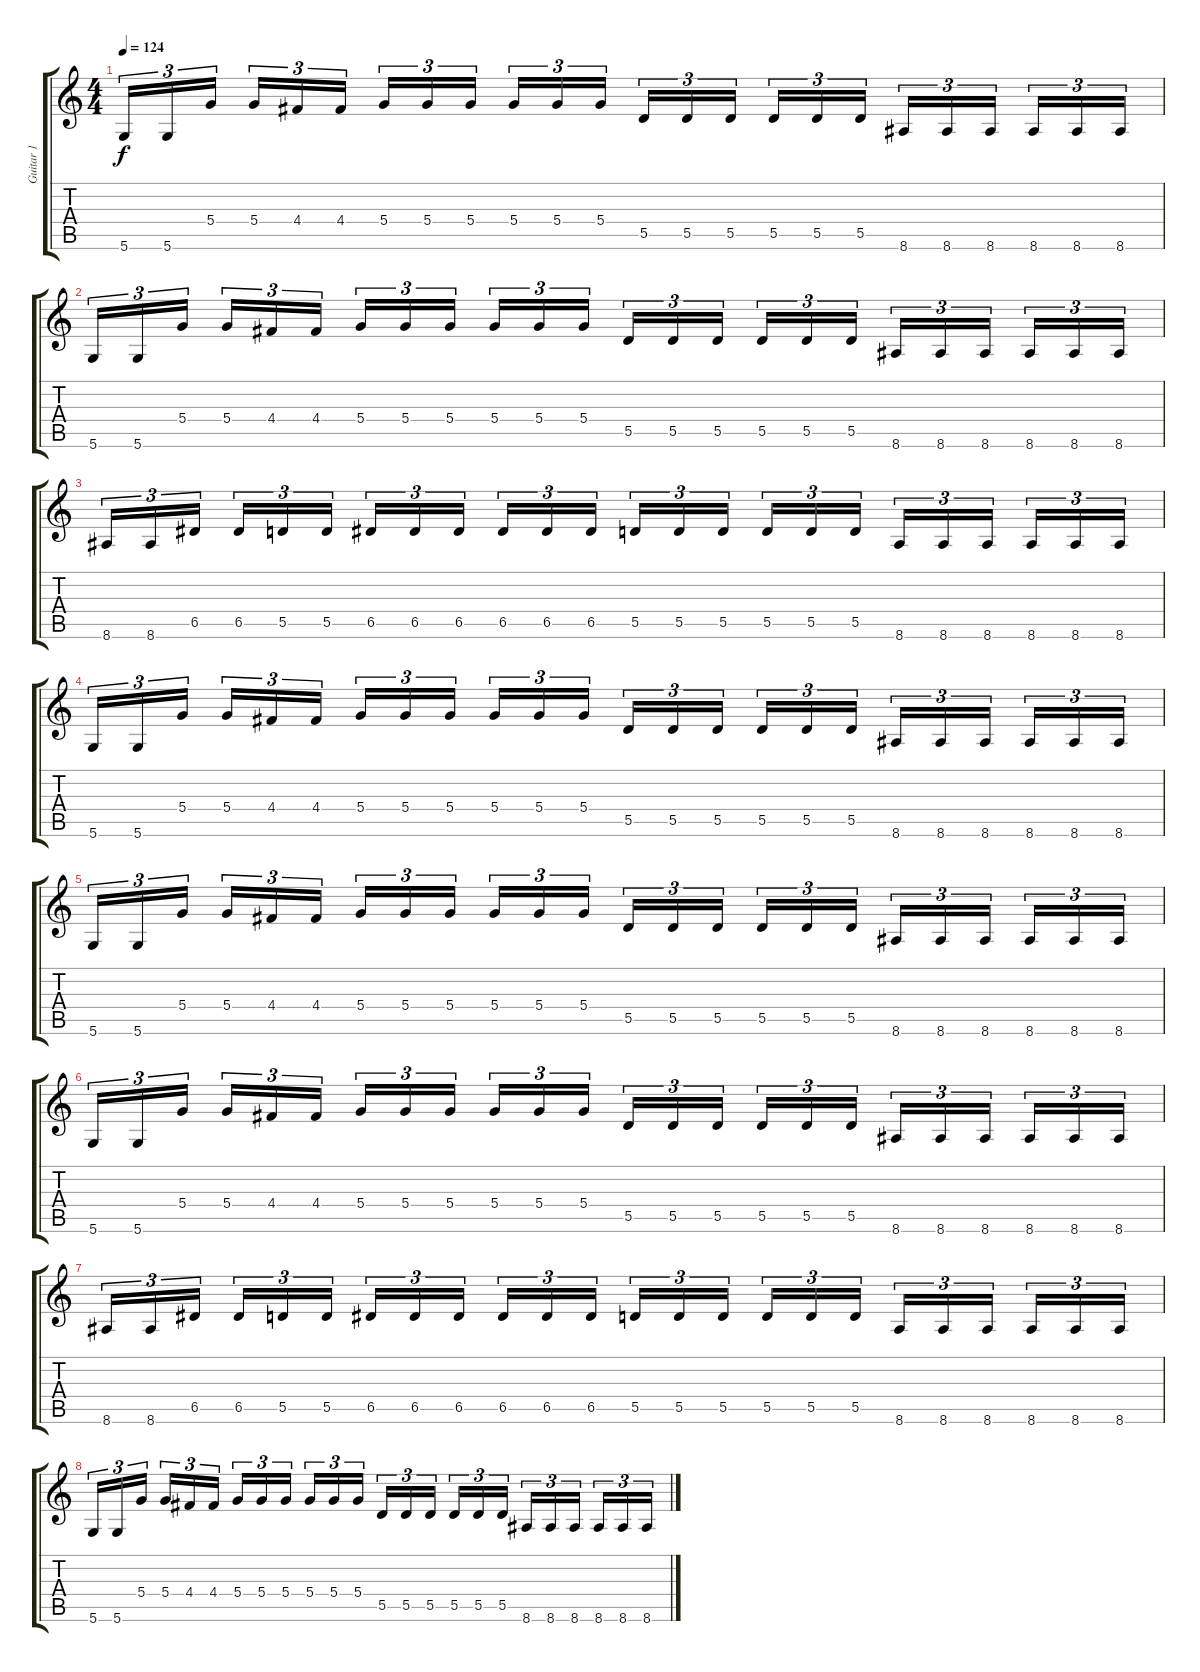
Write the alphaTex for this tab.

\track ("Guitar 1" "Guitar 1") {instrument distortionguitar}
\staff {score tabs}
\tuning (E4 B3 G3 D3 A2 D2) {hide}
\ts (4 4)
\tempo 124
\clef g2
\ks c
5.6.16{tu (3 2) dy f} 5.6.16{tu (3 2)} 5.4.16{tu (3 2)} 5.4.16{tu (3 2)} 4.4.16{tu (3 2)} 4.4.16{tu (3 2)} 5.4.16{tu (3 2)} 5.4.16{tu (3 2)} 5.4.16{tu (3 2)} 5.4.16{tu (3 2)} 5.4.16{tu (3 2)} 5.4.16{tu (3 2)} 5.5.16{tu (3 2)} 5.5.16{tu (3 2)} 5.5.16{tu (3 2)} 5.5.16{tu (3 2)} 5.5.16{tu (3 2)} 5.5.16{tu (3 2)} 8.6.16{tu (3 2)} 8.6.16{tu (3 2)} 8.6.16{tu (3 2)} 8.6.16{tu (3 2)} 8.6.16{tu (3 2)} 8.6.16{tu (3 2)} |
5.6.16{tu (3 2)} 5.6.16{tu (3 2)} 5.4.16{tu (3 2)} 5.4.16{tu (3 2)} 4.4.16{tu (3 2)} 4.4.16{tu (3 2)} 5.4.16{tu (3 2)} 5.4.16{tu (3 2)} 5.4.16{tu (3 2)} 5.4.16{tu (3 2)} 5.4.16{tu (3 2)} 5.4.16{tu (3 2)} 5.5.16{tu (3 2)} 5.5.16{tu (3 2)} 5.5.16{tu (3 2)} 5.5.16{tu (3 2)} 5.5.16{tu (3 2)} 5.5.16{tu (3 2)} 8.6.16{tu (3 2)} 8.6.16{tu (3 2)} 8.6.16{tu (3 2)} 8.6.16{tu (3 2)} 8.6.16{tu (3 2)} 8.6.16{tu (3 2)} |
8.6.16{tu (3 2)} 8.6.16{tu (3 2)} 6.5.16{tu (3 2)} 6.5.16{tu (3 2)} 5.5.16{tu (3 2)} 5.5.16{tu (3 2)} 6.5.16{tu (3 2)} 6.5.16{tu (3 2)} 6.5.16{tu (3 2)} 6.5.16{tu (3 2)} 6.5.16{tu (3 2)} 6.5.16{tu (3 2)} 5.5.16{tu (3 2)} 5.5.16{tu (3 2)} 5.5.16{tu (3 2)} 5.5.16{tu (3 2)} 5.5.16{tu (3 2)} 5.5.16{tu (3 2)} 8.6.16{tu (3 2)} 8.6.16{tu (3 2)} 8.6.16{tu (3 2)} 8.6.16{tu (3 2)} 8.6.16{tu (3 2)} 8.6.16{tu (3 2)} |
5.6.16{tu (3 2)} 5.6.16{tu (3 2)} 5.4.16{tu (3 2)} 5.4.16{tu (3 2)} 4.4.16{tu (3 2)} 4.4.16{tu (3 2)} 5.4.16{tu (3 2)} 5.4.16{tu (3 2)} 5.4.16{tu (3 2)} 5.4.16{tu (3 2)} 5.4.16{tu (3 2)} 5.4.16{tu (3 2)} 5.5.16{tu (3 2)} 5.5.16{tu (3 2)} 5.5.16{tu (3 2)} 5.5.16{tu (3 2)} 5.5.16{tu (3 2)} 5.5.16{tu (3 2)} 8.6.16{tu (3 2)} 8.6.16{tu (3 2)} 8.6.16{tu (3 2)} 8.6.16{tu (3 2)} 8.6.16{tu (3 2)} 8.6.16{tu (3 2)} |
5.6.16{tu (3 2)} 5.6.16{tu (3 2)} 5.4.16{tu (3 2)} 5.4.16{tu (3 2)} 4.4.16{tu (3 2)} 4.4.16{tu (3 2)} 5.4.16{tu (3 2)} 5.4.16{tu (3 2)} 5.4.16{tu (3 2)} 5.4.16{tu (3 2)} 5.4.16{tu (3 2)} 5.4.16{tu (3 2)} 5.5.16{tu (3 2)} 5.5.16{tu (3 2)} 5.5.16{tu (3 2)} 5.5.16{tu (3 2)} 5.5.16{tu (3 2)} 5.5.16{tu (3 2)} 8.6.16{tu (3 2)} 8.6.16{tu (3 2)} 8.6.16{tu (3 2)} 8.6.16{tu (3 2)} 8.6.16{tu (3 2)} 8.6.16{tu (3 2)} |
5.6.16{tu (3 2)} 5.6.16{tu (3 2)} 5.4.16{tu (3 2)} 5.4.16{tu (3 2)} 4.4.16{tu (3 2)} 4.4.16{tu (3 2)} 5.4.16{tu (3 2)} 5.4.16{tu (3 2)} 5.4.16{tu (3 2)} 5.4.16{tu (3 2)} 5.4.16{tu (3 2)} 5.4.16{tu (3 2)} 5.5.16{tu (3 2)} 5.5.16{tu (3 2)} 5.5.16{tu (3 2)} 5.5.16{tu (3 2)} 5.5.16{tu (3 2)} 5.5.16{tu (3 2)} 8.6.16{tu (3 2)} 8.6.16{tu (3 2)} 8.6.16{tu (3 2)} 8.6.16{tu (3 2)} 8.6.16{tu (3 2)} 8.6.16{tu (3 2)} |
8.6.16{tu (3 2)} 8.6.16{tu (3 2)} 6.5.16{tu (3 2)} 6.5.16{tu (3 2)} 5.5.16{tu (3 2)} 5.5.16{tu (3 2)} 6.5.16{tu (3 2)} 6.5.16{tu (3 2)} 6.5.16{tu (3 2)} 6.5.16{tu (3 2)} 6.5.16{tu (3 2)} 6.5.16{tu (3 2)} 5.5.16{tu (3 2)} 5.5.16{tu (3 2)} 5.5.16{tu (3 2)} 5.5.16{tu (3 2)} 5.5.16{tu (3 2)} 5.5.16{tu (3 2)} 8.6.16{tu (3 2)} 8.6.16{tu (3 2)} 8.6.16{tu (3 2)} 8.6.16{tu (3 2)} 8.6.16{tu (3 2)} 8.6.16{tu (3 2)} |
5.6.16{tu (3 2)} 5.6.16{tu (3 2)} 5.4.16{tu (3 2)} 5.4.16{tu (3 2)} 4.4.16{tu (3 2)} 4.4.16{tu (3 2)} 5.4.16{tu (3 2)} 5.4.16{tu (3 2)} 5.4.16{tu (3 2)} 5.4.16{tu (3 2)} 5.4.16{tu (3 2)} 5.4.16{tu (3 2)} 5.5.16{tu (3 2)} 5.5.16{tu (3 2)} 5.5.16{tu (3 2)} 5.5.16{tu (3 2)} 5.5.16{tu (3 2)} 5.5.16{tu (3 2)} 8.6.16{tu (3 2)} 8.6.16{tu (3 2)} 8.6.16{tu (3 2)} 8.6.16{tu (3 2)} 8.6.16{tu (3 2)} 8.6.16{tu (3 2)}
